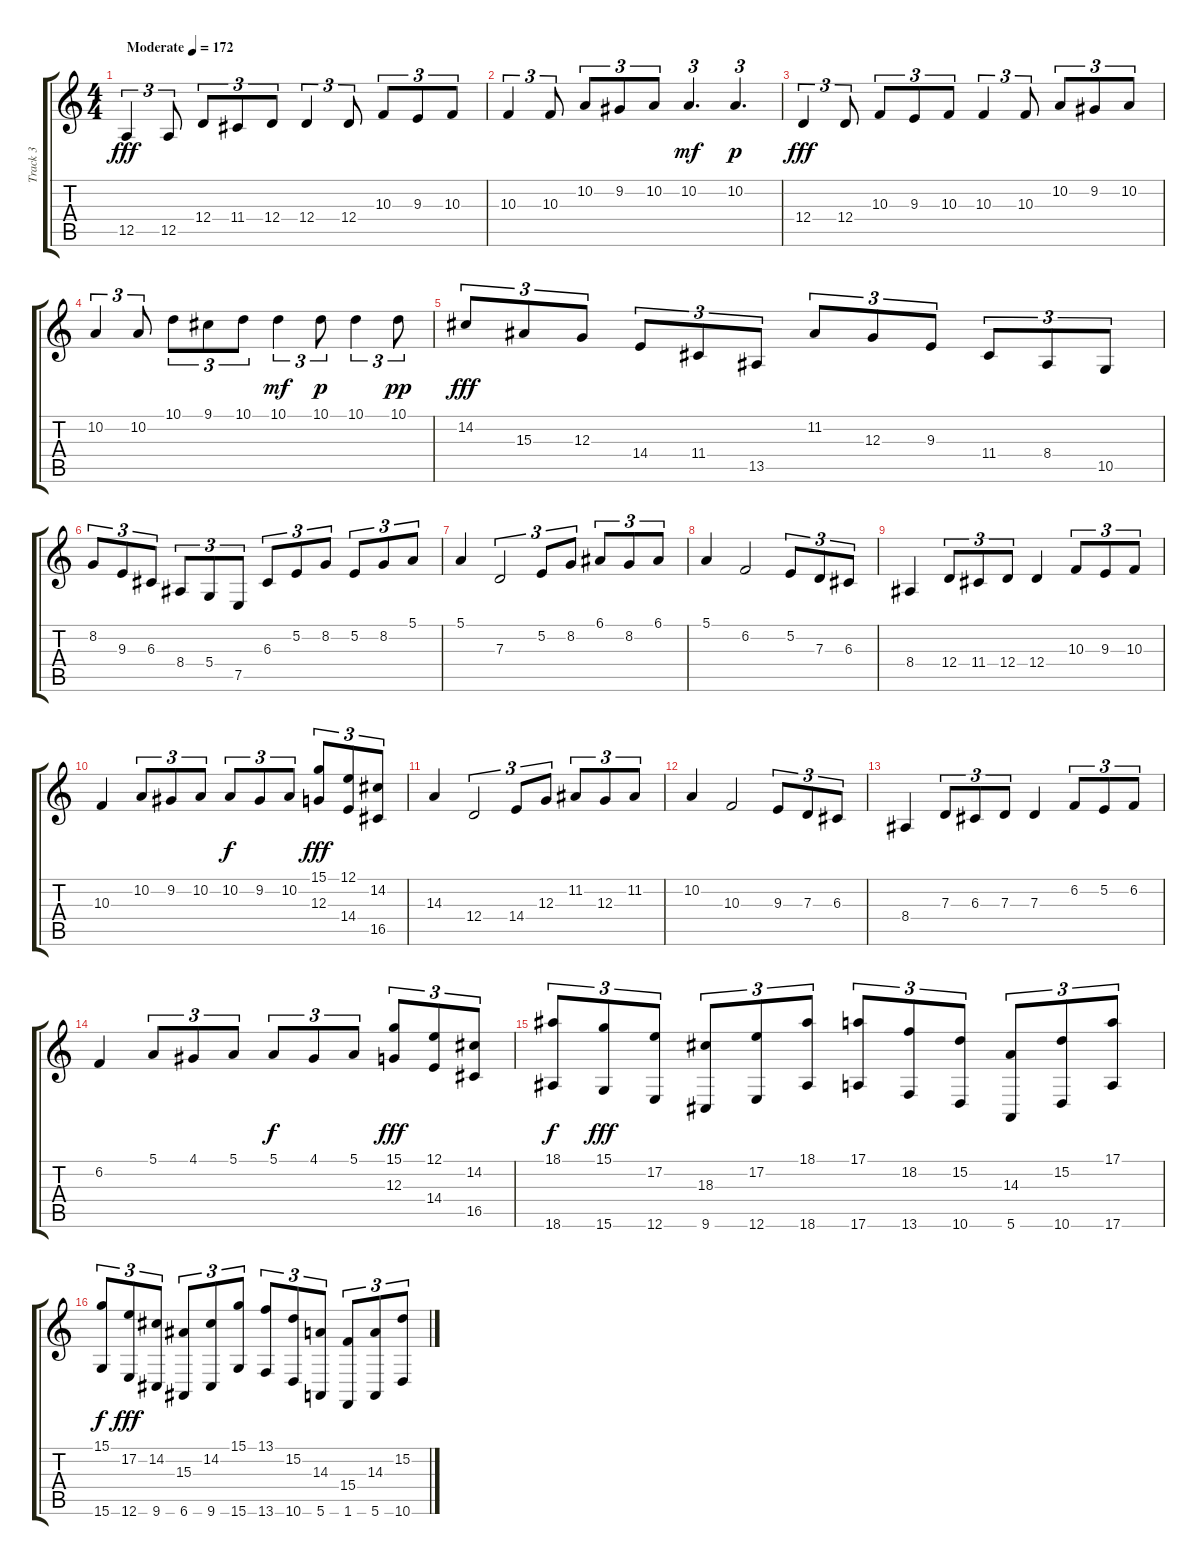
\track ("Track 3" "Track 3") {instrument stringensemble1}
\staff {score tabs}
\tuning (E4 B3 G3 D3 A2 E2) {hide}
\ts (4 4)
\tempo (172 "Moderate")
\clef g2
\ks c
12.5.4{tu (3 2) dy fff instrument stringensemble1} 12.5.8{tu (3 2)} 12.4.8{tu (3 2)} 11.4.8{tu (3 2)} 12.4.8{tu (3 2)} 12.4.4{tu (3 2)} 12.4.8{tu (3 2)} 10.3.8{tu (3 2)} 9.3.8{tu (3 2)} 10.3.8{tu (3 2)} |
10.3.4{tu (3 2)} 10.3.8{tu (3 2)} 10.2.8{tu (3 2)} 9.2.8{tu (3 2)} 10.2.8{tu (3 2)} 10.2.4{d tu (3 2) dy mf} 10.2.4{d tu (3 2) dy p} |
12.4.4{tu (3 2) dy fff} 12.4.8{tu (3 2)} 10.3.8{tu (3 2)} 9.3.8{tu (3 2)} 10.3.8{tu (3 2)} 10.3.4{tu (3 2)} 10.3.8{tu (3 2)} 10.2.8{tu (3 2)} 9.2.8{tu (3 2)} 10.2.8{tu (3 2)} |
10.2.4{tu (3 2)} 10.2.8{tu (3 2)} 10.1.8{tu (3 2)} 9.1.8{tu (3 2)} 10.1.8{tu (3 2)} 10.1.4{tu (3 2) dy mf} 10.1.8{tu (3 2) dy p} 10.1.4{tu (3 2)} 10.1.8{tu (3 2) dy pp} |
14.2.8{tu (3 2) dy fff} 15.3.8{tu (3 2)} 12.3.8{tu (3 2)} 14.4.8{tu (3 2)} 11.4.8{tu (3 2)} 13.5.8{tu (3 2)} 11.2.8{tu (3 2)} 12.3.8{tu (3 2)} 9.3.8{tu (3 2)} 11.4.8{tu (3 2)} 8.4.8{tu (3 2)} 10.5.8{tu (3 2)} |
8.2.8{tu (3 2)} 9.3.8{tu (3 2)} 6.3.8{tu (3 2)} 8.4.8{tu (3 2)} 5.4.8{tu (3 2)} 7.5.8{tu (3 2)} 6.3.8{tu (3 2)} 5.2.8{tu (3 2)} 8.2.8{tu (3 2)} 5.2.8{tu (3 2)} 8.2.8{tu (3 2)} 5.1.8{tu (3 2)} |
5.1.4 7.3.2{tu (3 2)} 5.2.8{tu (3 2)} 8.2.8{tu (3 2)} 6.1.8{tu (3 2)} 8.2.8{tu (3 2)} 6.1.8{tu (3 2)} |
5.1.4 6.2.2 5.2.8{tu (3 2)} 7.3.8{tu (3 2)} 6.3.8{tu (3 2)} |
8.4.4 12.4.8{tu (3 2)} 11.4.8{tu (3 2)} 12.4.8{tu (3 2)} 12.4.4 10.3.8{tu (3 2)} 9.3.8{tu (3 2)} 10.3.8{tu (3 2)} |
10.3.4 10.2.8{tu (3 2)} 9.2.8{tu (3 2)} 10.2.8{tu (3 2)} 10.2.8{tu (3 2) dy f} 9.2.8{tu (3 2)} 10.2.8{tu (3 2)} (15.1 12.3).8{tu (3 2) dy fff} (12.1 14.4).8{tu (3 2)} (14.2 16.5).8{tu (3 2)} |
14.3.4 12.4.2{tu (3 2)} 14.4.8{tu (3 2)} 12.3.8{tu (3 2)} 11.2.8{tu (3 2)} 12.3.8{tu (3 2)} 11.2.8{tu (3 2)} |
10.2.4 10.3.2 9.3.8{tu (3 2)} 7.3.8{tu (3 2)} 6.3.8{tu (3 2)} |
8.4.4 7.3.8{tu (3 2)} 6.3.8{tu (3 2)} 7.3.8{tu (3 2)} 7.3.4 6.2.8{tu (3 2)} 5.2.8{tu (3 2)} 6.2.8{tu (3 2)} |
6.2.4 5.1.8{tu (3 2)} 4.1.8{tu (3 2)} 5.1.8{tu (3 2)} 5.1.8{tu (3 2) dy f} 4.1.8{tu (3 2)} 5.1.8{tu (3 2)} (15.1 12.3).8{tu (3 2) dy fff} (12.1 14.4).8{tu (3 2)} (14.2 16.5).8{tu (3 2)} |
(18.1 18.6).8{tu (3 2) dy f} (15.1 15.6).8{tu (3 2) dy fff} (17.2 12.6).8{tu (3 2)} (18.3 9.6).8{tu (3 2)} (17.2 12.6).8{tu (3 2)} (18.1 18.6).8{tu (3 2)} (17.1 17.6).8{tu (3 2)} (18.2 13.6).8{tu (3 2)} (15.2 10.6).8{tu (3 2)} (14.3 5.6).8{tu (3 2)} (15.2 10.6).8{tu (3 2)} (17.1 17.6).8{tu (3 2)} |
(15.1 15.6).8{tu (3 2) dy f} (17.2 12.6).8{tu (3 2) dy fff} (14.2 9.6).8{tu (3 2)} (15.3 6.6).8{tu (3 2)} (14.2 9.6).8{tu (3 2)} (15.1 15.6).8{tu (3 2)} (13.1 13.6).8{tu (3 2)} (15.2 10.6).8{tu (3 2)} (14.3 5.6).8{tu (3 2)} (15.4 1.6).8{tu (3 2)} (14.3 5.6).8{tu (3 2)} (15.2 10.6).8{tu (3 2)}
